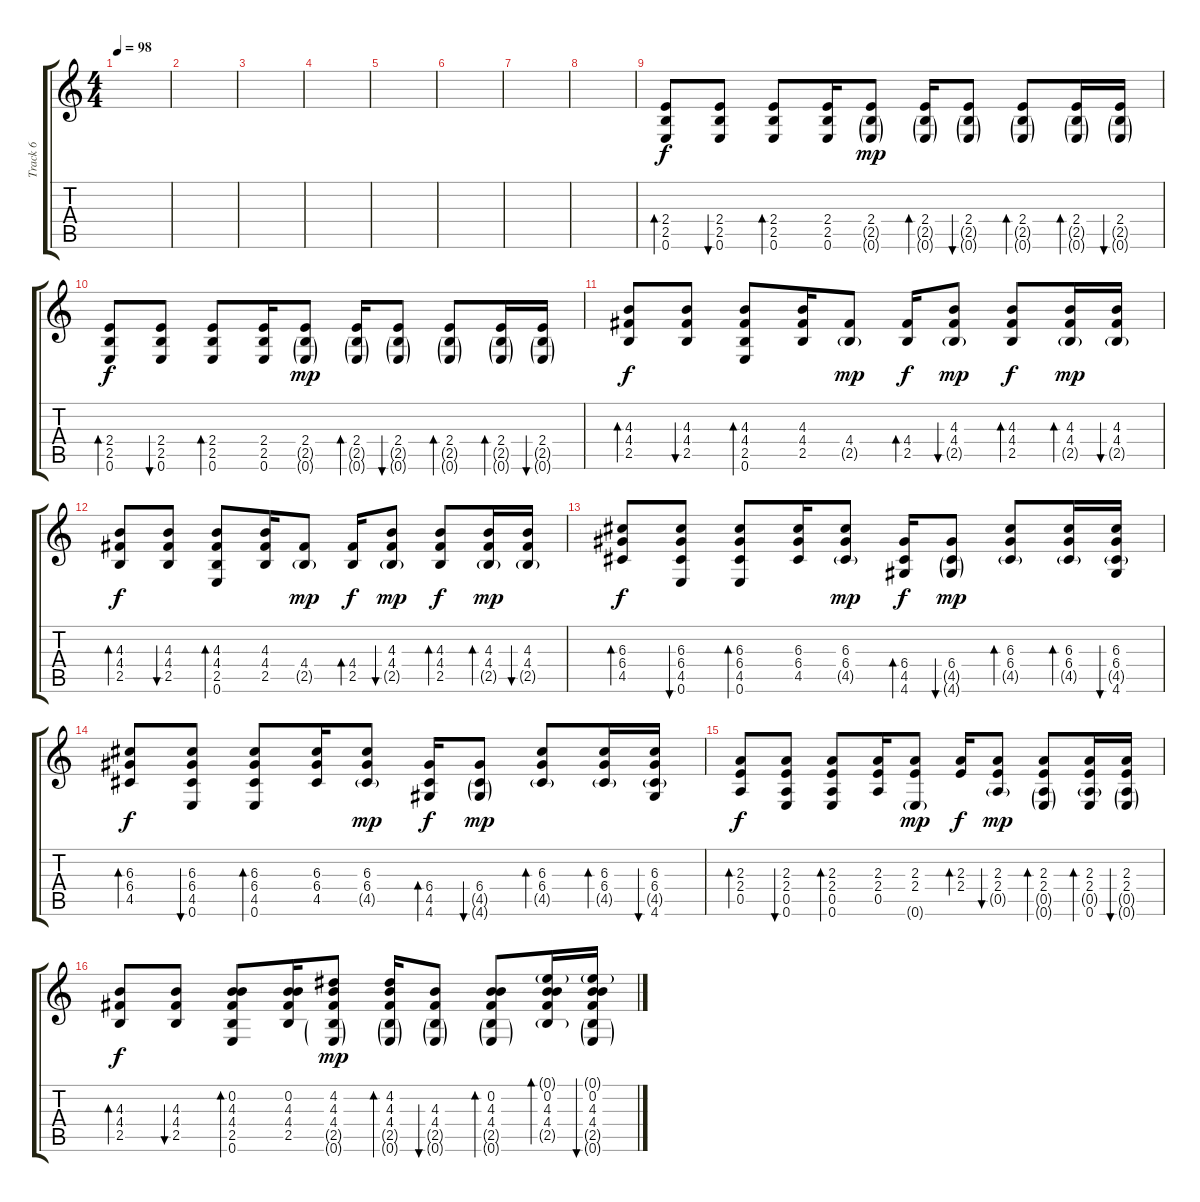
\track ("Track 6" "Track 6") {instrument distortionguitar}
\staff {score tabs}
\tuning (E4 B3 G3 D3 A2 E2) {hide}
\ts (4 4)
\tempo 98
\clef g2
\ks c
|
|
|
|
|
|
|
|
(2.4 2.5 0.6).8{bd 60} (2.4 2.5 0.6).8{bu 30} (2.4 2.5 0.6).8{bd 30} (2.4 2.5 0.6).16 (2.4 2.5{g} 0.6{g}).8{dy mp} (2.4 2.5{g} 0.6{g}).16{bd 30} (2.4 2.5{g} 0.6{g}).8{bu 30} (2.4 2.5{g} 0.6{g}).8{bd 30} (2.4 2.5{g} 0.6{g}).16{bd 30} (2.4 2.5{g} 0.6{g}).16{bu 30} |
(2.4 2.5 0.6).8{bd 60 dy f} (2.4 2.5 0.6).8{bu 30} (2.4 2.5 0.6).8{bd 30} (2.4 2.5 0.6).16 (2.4 2.5{g} 0.6{g}).8{dy mp} (2.4 2.5{g} 0.6{g}).16{bd 30} (2.4 2.5{g} 0.6{g}).8{bu 30} (2.4 2.5{g} 0.6{g}).8{bd 30} (2.4 2.5{g} 0.6{g}).16{bd 30} (2.4 2.5{g} 0.6{g}).16{bu 30} |
(4.3 4.4 2.5).8{bd 60 dy f} (4.3 4.4 2.5).8{bu 30} (4.3 4.4 2.5 0.6).8{bd 30} (4.3 4.4 2.5).16 (4.4 2.5{g}).8{dy mp} (4.4 2.5).16{bd 30 dy f} (4.3 4.4 2.5{g}).8{bu 30 dy mp} (4.3 4.4 2.5).8{bd 30 dy f} (4.3 4.4 2.5{g}).16{bd 30 dy mp} (4.3 4.4 2.5{g}).16{bu 30} |
(4.3 4.4 2.5).8{bd 60 dy f} (4.3 4.4 2.5).8{bu 30} (4.3 4.4 2.5 0.6).8{bd 30} (4.3 4.4 2.5).16 (4.4 2.5{g}).8{dy mp} (4.4 2.5).16{bd 30 dy f} (4.3 4.4 2.5{g}).8{bu 30 dy mp} (4.3 4.4 2.5).8{bd 30 dy f} (4.3 4.4 2.5{g}).16{bd 30 dy mp} (4.3 4.4 2.5{g}).16{bu 30} |
(6.3 6.4 4.5).8{bd 60 dy f} (6.3 6.4 4.5 0.6).8{bu 30} (6.3 6.4 4.5 0.6).8{bd 30} (6.3 6.4 4.5).16 (6.3 6.4 4.5{g}).8{dy mp} (6.4 4.5 4.6).16{bd 30 dy f} (6.4 4.5{g} 4.6{g}).8{bu 30 dy mp} (6.3 6.4 4.5{g}).8{bd 30} (6.3 6.4 4.5{g}).16{bd 30} (6.3 6.4 4.5{g} 4.6).16{bu 30} |
(6.3 6.4 4.5).8{bd 60 dy f} (6.3 6.4 4.5 0.6).8{bu 30} (6.3 6.4 4.5 0.6).8{bd 30} (6.3 6.4 4.5).16 (6.3 6.4 4.5{g}).8{dy mp} (6.4 4.5 4.6).16{bd 30 dy f} (6.4 4.5{g} 4.6{g}).8{bu 30 dy mp} (6.3 6.4 4.5{g}).8{bd 30} (6.3 6.4 4.5{g}).16{bd 30} (6.3 6.4 4.5{g} 4.6).16{bu 30} |
(2.3 2.4 0.5).8{bd 60 dy f} (2.3 2.4 0.5 0.6).8{bu 30} (2.3 2.4 0.5 0.6).8{bd 30} (2.3 2.4 0.5).16 (2.3 2.4 0.6{g}).8{dy mp} (2.3 2.4).16{bd 30 dy f} (2.3 2.4 0.5{g}).8{bu 30 dy mp} (2.3 2.4 0.5{g} 0.6{g}).8{bd 30} (2.3 2.4 0.5{g} 0.6).16{bd 30} (2.3 2.4 0.5{g} 0.6{g}).16{bu 30} |
(4.3 4.4 2.5).8{bd 60 dy f} (4.3 4.4 2.5).8{bu 30} (0.2 4.3 4.4 2.5 0.6).8{bd 30} (0.2 4.3 4.4 2.5).16 (4.2 4.3 4.4 2.5{g} 0.6{g}).8{dy mp} (4.2 4.3 4.4 2.5{g} 0.6{g}).16{bd 30} (4.3 4.4 2.5{g} 0.6{g}).8{bu 30} (0.2 4.3 4.4 2.5{g} 0.6{g}).8{bd 30} (0.1{g} 0.2 4.3 4.4 2.5{g}).16{bd 30} (0.1{g} 0.2 4.3 4.4 2.5{g} 0.6{g}).16{bu 30}
